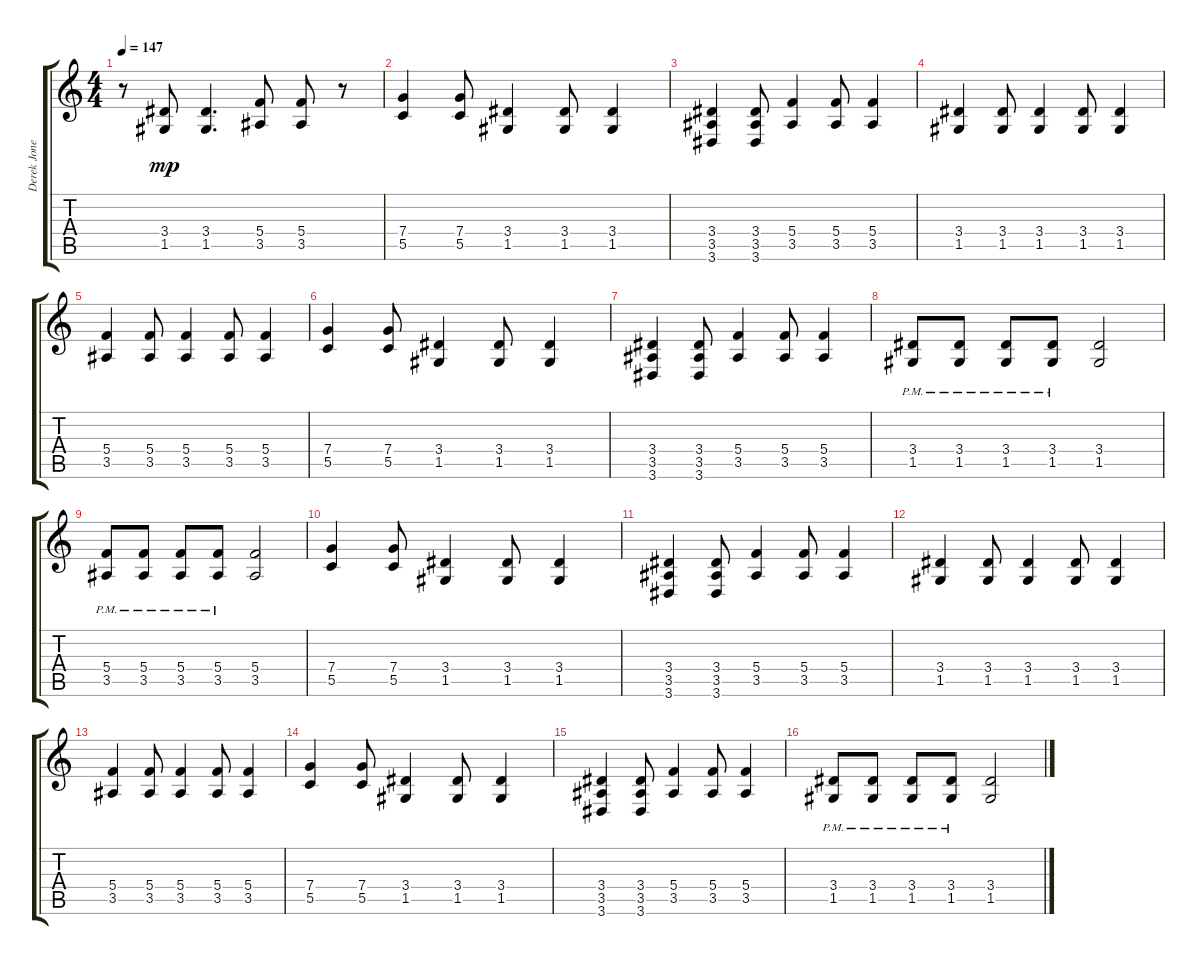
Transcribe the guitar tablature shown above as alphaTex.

\track ("Derek Jones - Rhythm" "Derek Jone") {instrument overdrivenguitar}
\staff {score tabs}
\tuning (D4 A3 F3 C3 G2 C2) {hide}
\ts (4 4)
\tempo 147
\clef g2
\ks c
r.8{dy mp} (3.4 1.5).8 (3.4 1.5).4{d} (5.4 3.5).8 (5.4 3.5).8 r.8 |
(7.4 5.5).4 (7.4 5.5).8 (3.4 1.5).4 (3.4 1.5).8 (3.4 1.5).4 |
(3.4 3.5 3.6).4 (3.4 3.5 3.6).8 (5.4 3.5).4 (5.4 3.5).8 (5.4 3.5).4 |
(3.4 1.5).4 (3.4 1.5).8 (3.4 1.5).4 (3.4 1.5).8 (3.4 1.5).4 |
(5.4 3.5).4 (5.4 3.5).8 (5.4 3.5).4 (5.4 3.5).8 (5.4 3.5).4 |
(7.4 5.5).4 (7.4 5.5).8 (3.4 1.5).4 (3.4 1.5).8 (3.4 1.5).4 |
(3.4 3.5 3.6).4 (3.4 3.5 3.6).8 (5.4 3.5).4 (5.4 3.5).8 (5.4 3.5).4 |
(3.4{pm} 1.5{pm}).8 (3.4{pm} 1.5{pm}).8 (3.4{pm} 1.5{pm}).8 (3.4{pm} 1.5{pm}).8 (3.4 1.5).2 |
(5.4{pm} 3.5{pm}).8 (5.4{pm} 3.5{pm}).8 (5.4{pm} 3.5{pm}).8 (5.4{pm} 3.5{pm}).8 (5.4 3.5).2 |
(7.4 5.5).4 (7.4 5.5).8 (3.4 1.5).4 (3.4 1.5).8 (3.4 1.5).4 |
(3.4 3.5 3.6).4 (3.4 3.5 3.6).8 (5.4 3.5).4 (5.4 3.5).8 (5.4 3.5).4 |
(3.4 1.5).4 (3.4 1.5).8 (3.4 1.5).4 (3.4 1.5).8 (3.4 1.5).4 |
(5.4 3.5).4 (5.4 3.5).8 (5.4 3.5).4 (5.4 3.5).8 (5.4 3.5).4 |
(7.4 5.5).4 (7.4 5.5).8 (3.4 1.5).4 (3.4 1.5).8 (3.4 1.5).4 |
(3.4 3.5 3.6).4 (3.4 3.5 3.6).8 (5.4 3.5).4 (5.4 3.5).8 (5.4 3.5).4 |
(3.4{pm} 1.5{pm}).8 (3.4{pm} 1.5{pm}).8 (3.4{pm} 1.5{pm}).8 (3.4{pm} 1.5{pm}).8 (3.4 1.5).2
